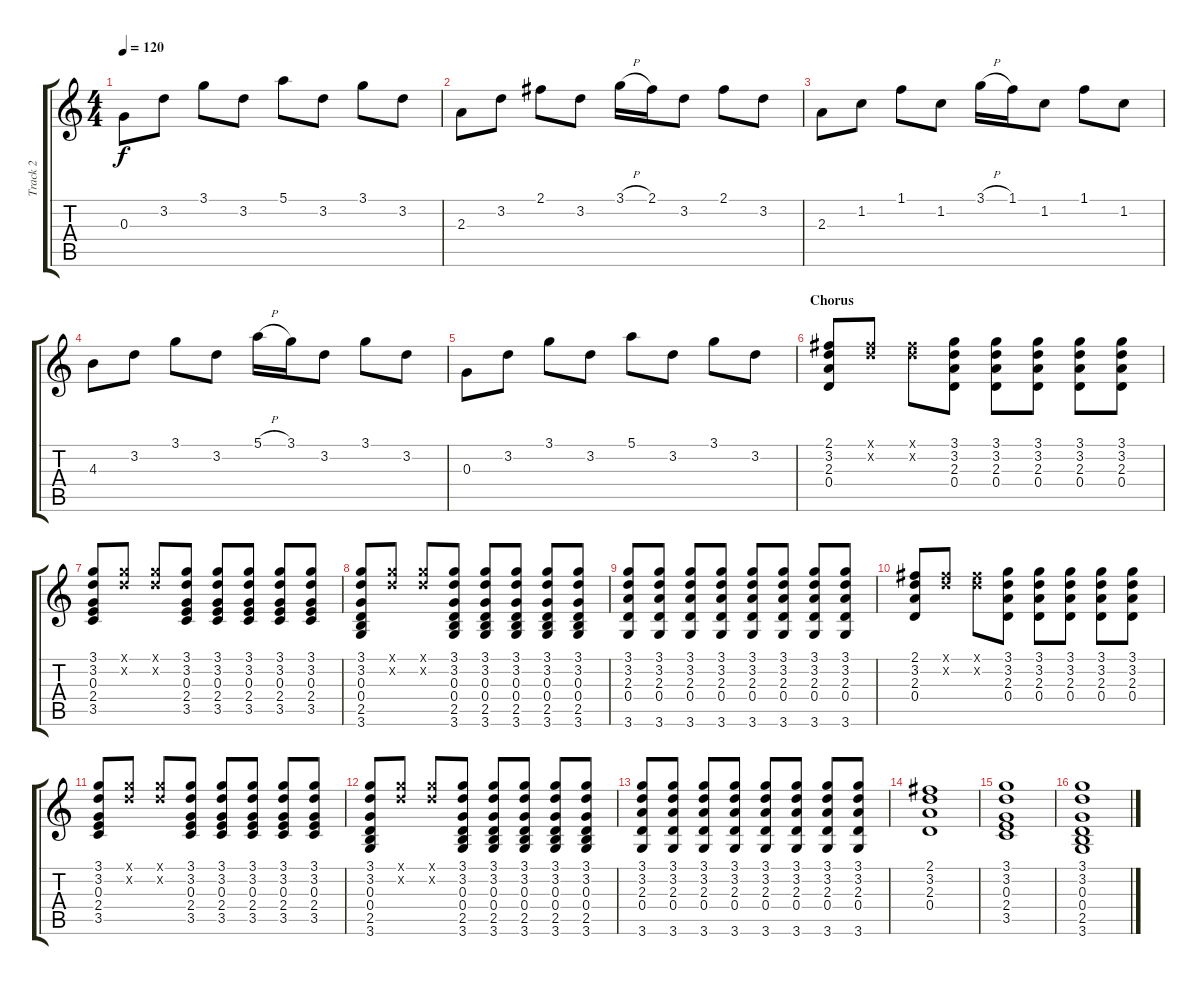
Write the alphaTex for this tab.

\track ("Track 2" "Track 2") {instrument electricguitarclean}
\staff {score tabs}
\tuning (E4 B3 G3 D3 A2 E2) {hide}
\ts (4 4)
\tempo 120
\clef g2
\ks c
0.3.8{dy f} 3.2.8 3.1.8 3.2.8 5.1.8 3.2.8 3.1.8 3.2.8 |
2.3.8 3.2.8 2.1.8 3.2.8 3.1{h}.16 2.1.16 3.2.8 2.1.8 3.2.8 |
2.3.8 1.2.8 1.1.8 1.2.8 3.1{h}.16 1.1.16 1.2.8 1.1.8 1.2.8 |
4.3.8 3.2.8 3.1.8 3.2.8 5.1{h}.16 3.1.16 3.2.8 3.1.8 3.2.8 |
0.3.8 3.2.8 3.1.8 3.2.8 5.1.8 3.2.8 3.1.8 3.2.8 |
\section ("" "Chorus")
(2.1 3.2 2.3 0.4).8 (2.1{x} 3.2{x}).8 (2.1{x} 3.2{x}).8 (3.1 3.2 2.3 0.4).8 (3.1 3.2 2.3 0.4).8 (3.1 3.2 2.3 0.4).8 (3.1 3.2 2.3 0.4).8 (3.1 3.2 2.3 0.4).8 |
(3.1 3.2 0.3 2.4 3.5).8 (3.1{x} 3.2{x}).8 (3.1{x} 3.2{x}).8 (3.1 3.2 0.3 2.4 3.5).8 (3.1 3.2 0.3 2.4 3.5).8 (3.1 3.2 0.3 2.4 3.5).8 (3.1 3.2 0.3 2.4 3.5).8 (3.1 3.2 0.3 2.4 3.5).8 |
(3.1 3.2 0.3 0.4 2.5 3.6).8 (3.1{x} 3.2{x}).8 (3.1{x} 3.2{x}).8 (3.1 3.2 0.3 0.4 2.5 3.6).8 (3.1 3.2 0.3 0.4 2.5 3.6).8 (3.1 3.2 0.3 0.4 2.5 3.6).8 (3.1 3.2 0.3 0.4 2.5 3.6).8 (3.1 3.2 0.3 0.4 2.5 3.6).8 |
(3.1 3.2 2.3 0.4 3.6).8 (3.1 3.2 2.3 0.4 3.6).8 (3.1 3.2 2.3 0.4 3.6).8 (3.1 3.2 2.3 0.4 3.6).8 (3.1 3.2 2.3 0.4 3.6).8 (3.1 3.2 2.3 0.4 3.6).8 (3.1 3.2 2.3 0.4 3.6).8 (3.1 3.2 2.3 0.4 3.6).8 |
(2.1 3.2 2.3 0.4).8 (2.1{x} 3.2{x}).8 (2.1{x} 3.2{x}).8 (3.1 3.2 2.3 0.4).8 (3.1 3.2 2.3 0.4).8 (3.1 3.2 2.3 0.4).8 (3.1 3.2 2.3 0.4).8 (3.1 3.2 2.3 0.4).8 |
(3.1 3.2 0.3 2.4 3.5).8 (3.1{x} 3.2{x}).8 (3.1{x} 3.2{x}).8 (3.1 3.2 0.3 2.4 3.5).8 (3.1 3.2 0.3 2.4 3.5).8 (3.1 3.2 0.3 2.4 3.5).8 (3.1 3.2 0.3 2.4 3.5).8 (3.1 3.2 0.3 2.4 3.5).8 |
(3.1 3.2 0.3 0.4 2.5 3.6).8 (3.1{x} 3.2{x}).8 (3.1{x} 3.2{x}).8 (3.1 3.2 0.3 0.4 2.5 3.6).8 (3.1 3.2 0.3 0.4 2.5 3.6).8 (3.1 3.2 0.3 0.4 2.5 3.6).8 (3.1 3.2 0.3 0.4 2.5 3.6).8 (3.1 3.2 0.3 0.4 2.5 3.6).8 |
(3.1 3.2 2.3 0.4 3.6).8 (3.1 3.2 2.3 0.4 3.6).8 (3.1 3.2 2.3 0.4 3.6).8 (3.1 3.2 2.3 0.4 3.6).8 (3.1 3.2 2.3 0.4 3.6).8 (3.1 3.2 2.3 0.4 3.6).8 (3.1 3.2 2.3 0.4 3.6).8 (3.1 3.2 2.3 0.4 3.6).8 |
(2.1 3.2 2.3 0.4).1 |
(3.1 3.2 0.3 2.4 3.5).1 |
(3.1 3.2 0.3 0.4 2.5 3.6).1
